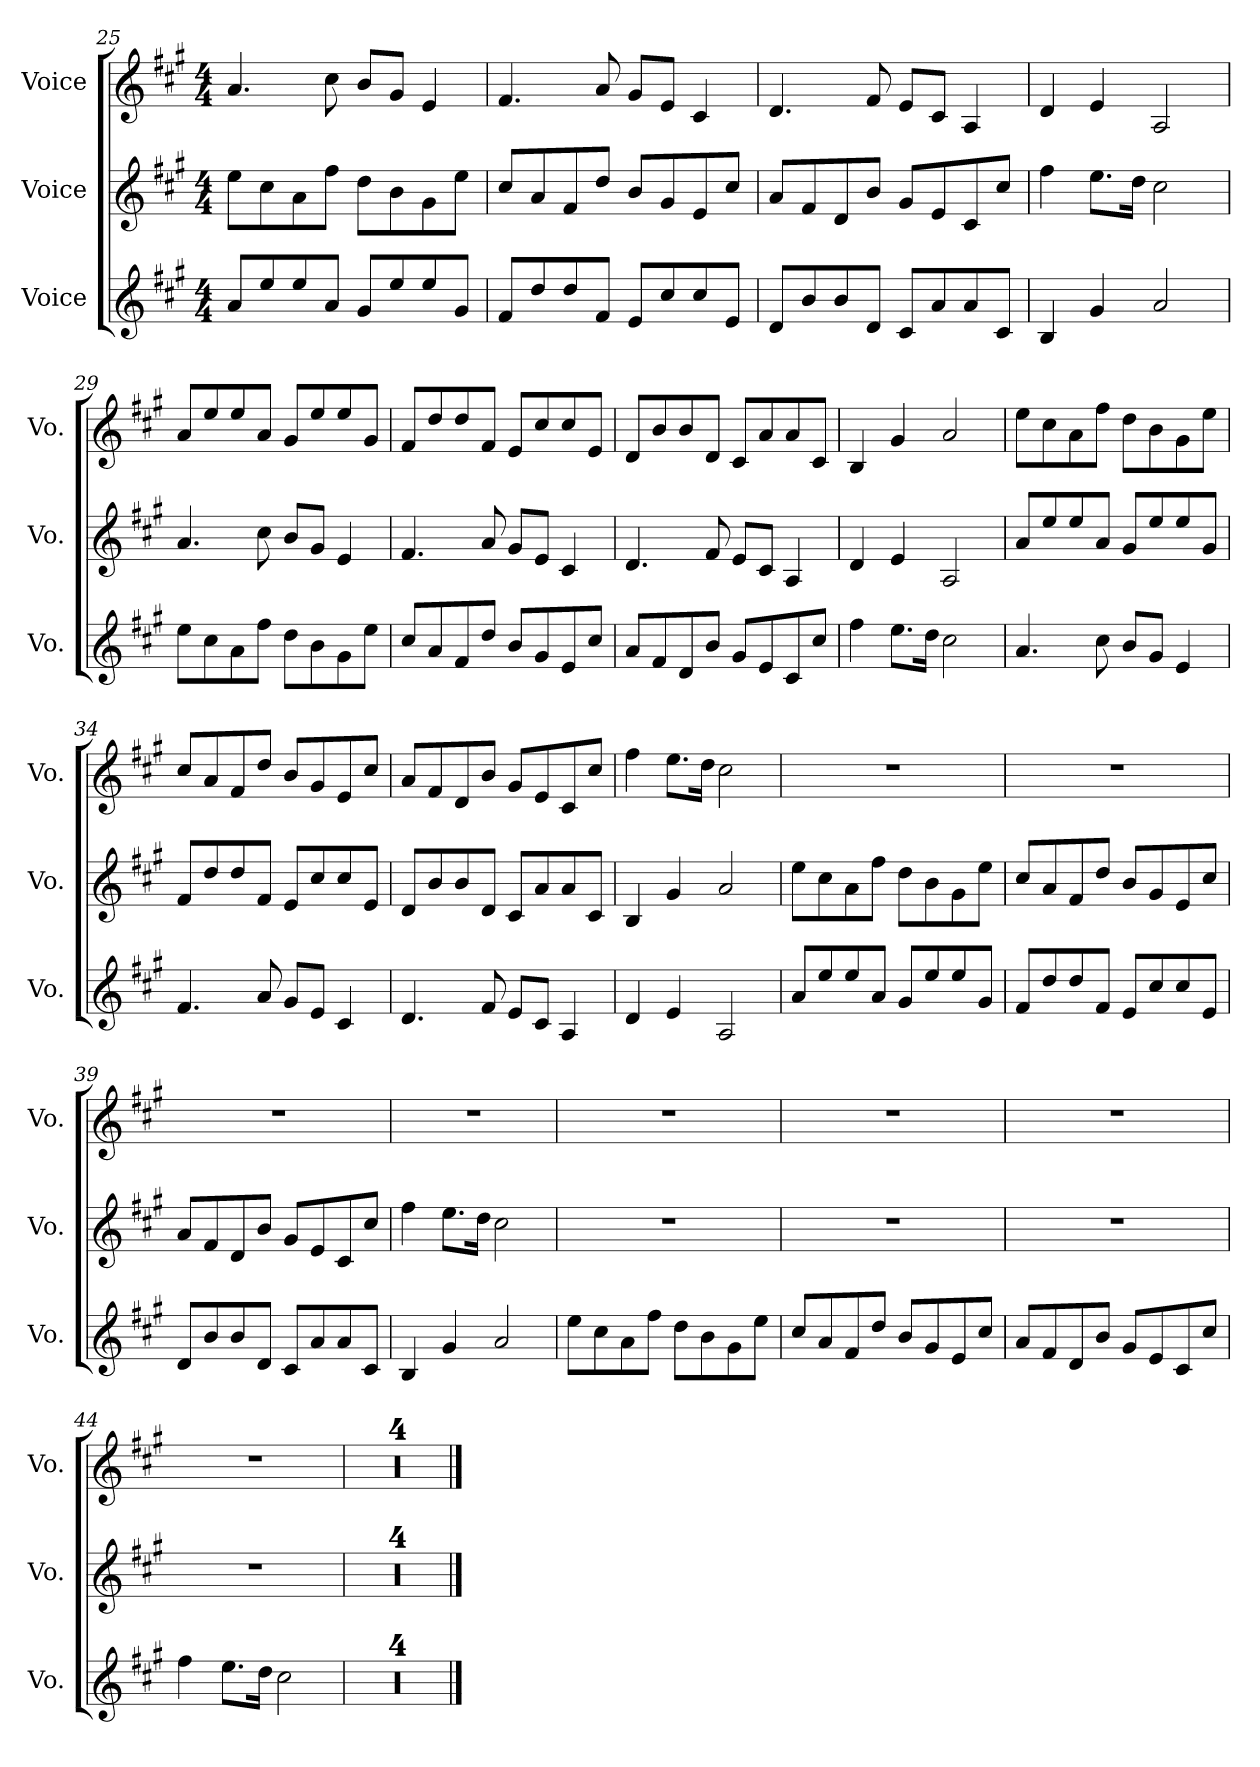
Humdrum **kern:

**kern	**kern	**kern
*part3	*part2	*part1
*staff3	*staff2	*staff1
*I"Voice	*I"Voice	*I"Voice
*I'Vo.	*I'Vo.	*I'Vo.
!!LO:LB:g=z
*clefG2	*clefG2	*clefG2
*k[f#c#g#]	*k[f#c#g#]	*k[f#c#g#]
*A:	*A:	*A:
*M4/4	*M4/4	*M4/4
=25	=25	=25
8a/L	8ee\L	4.a/
8ee/	8cc#\	.
8ee/	8a\	.
8a/J	8ff#\J	8cc#\
8g#/L	8dd\L	8b/L
8ee/	8b\	8g#/J
8ee/	8g#\	4e/
8g#/J	8ee\J	.
=26	=26	=26
8f#/L	8cc#/L	4.f#/
8dd/	8a/	.
8dd/	8f#/	.
8f#/J	8dd/J	8a/
8e/L	8b/L	8g#/L
8cc#/	8g#/	8e/J
8cc#/	8e/	4c#/
8e/J	8cc#/J	.
=27	=27	=27
8d/L	8a/L	4.d/
8b/	8f#/	.
8b/	8d/	.
8d/J	8b/J	8f#/
8c#/L	8g#/L	8e/L
8a/	8e/	8c#/J
8a/	8c#/	4A/
8c#/J	8cc#/J	.
=28	=28	=28
4B/	4ff#\	4d/
4g#/	8.ee\L	4e/
.	16dd\Jk	.
2a/	2cc#\	2A/
!!LO:PB:g=z
=29	=29	=29
8ee\L	4.a/	8a/L
8cc#\	.	8ee/
8a\	.	8ee/
8ff#\J	8cc#\	8a/J
8dd\L	8b/L	8g#/L
8b\	8g#/J	8ee/
8g#\	4e/	8ee/
8ee\J	.	8g#/J
=30	=30	=30
8cc#/L	4.f#/	8f#/L
8a/	.	8dd/
8f#/	.	8dd/
8dd/J	8a/	8f#/J
8b/L	8g#/L	8e/L
8g#/	8e/J	8cc#/
8e/	4c#/	8cc#/
8cc#/J	.	8e/J
=31	=31	=31
8a/L	4.d/	8d/L
8f#/	.	8b/
8d/	.	8b/
8b/J	8f#/	8d/J
8g#/L	8e/L	8c#/L
8e/	8c#/J	8a/
8c#/	4A/	8a/
8cc#/J	.	8c#/J
=32	=32	=32
4ff#\	4d/	4B/
8.ee\L	4e/	4g#/
16dd\Jk	.	.
2cc#\	2A/	2a/
!!LO:LB:g=z
=33	=33	=33
4.a/	8a/L	8ee\L
.	8ee/	8cc#\
.	8ee/	8a\
8cc#\	8a/J	8ff#\J
8b/L	8g#/L	8dd\L
8g#/J	8ee/	8b\
4e/	8ee/	8g#\
.	8g#/J	8ee\J
=34	=34	=34
4.f#/	8f#/L	8cc#/L
.	8dd/	8a/
.	8dd/	8f#/
8a/	8f#/J	8dd/J
8g#/L	8e/L	8b/L
8e/J	8cc#/	8g#/
4c#/	8cc#/	8e/
.	8e/J	8cc#/J
=35	=35	=35
4.d/	8d/L	8a/L
.	8b/	8f#/
.	8b/	8d/
8f#/	8d/J	8b/J
8e/L	8c#/L	8g#/L
8c#/J	8a/	8e/
4A/	8a/	8c#/
.	8c#/J	8cc#/J
=36	=36	=36
4d/	4B/	4ff#\
4e/	4g#/	8.ee\L
.	.	16dd\Jk
2A/	2a/	2cc#\
!!LO:LB:g=z
=37	=37	=37
8a/L	8ee\L	1r
8ee/	8cc#\	.
8ee/	8a\	.
8a/J	8ff#\J	.
8g#/L	8dd\L	.
8ee/	8b\	.
8ee/	8g#\	.
8g#/J	8ee\J	.
=38	=38	=38
8f#/L	8cc#/L	1r
8dd/	8a/	.
8dd/	8f#/	.
8f#/J	8dd/J	.
8e/L	8b/L	.
8cc#/	8g#/	.
8cc#/	8e/	.
8e/J	8cc#/J	.
=39	=39	=39
8d/L	8a/L	1r
8b/	8f#/	.
8b/	8d/	.
8d/J	8b/J	.
8c#/L	8g#/L	.
8a/	8e/	.
8a/	8c#/	.
8c#/J	8cc#/J	.
=40	=40	=40
4B/	4ff#\	1r
4g#/	8.ee\L	.
.	16dd\Jk	.
2a/	2cc#\	.
!!LO:LB:g=z
=41	=41	=41
8ee\L	1r	1r
8cc#\	.	.
8a\	.	.
8ff#\J	.	.
8dd\L	.	.
8b\	.	.
8g#\	.	.
8ee\J	.	.
=42	=42	=42
8cc#/L	1r	1r
8a/	.	.
8f#/	.	.
8dd/J	.	.
8b/L	.	.
8g#/	.	.
8e/	.	.
8cc#/J	.	.
=43	=43	=43
8a/L	1r	1r
8f#/	.	.
8d/	.	.
8b/J	.	.
8g#/L	.	.
8e/	.	.
8c#/	.	.
8cc#/J	.	.
=44	=44	=44
4ff#\	1r	1r
8.ee\L	.	.
16dd\Jk	.	.
2cc#\	.	.
!!LO:PB:g=z
=45	=45	=45
1r	1r	1r
=46	=46	=46
1r	1r	1r
=47	=47	=47
1r	1r	1r
=48	=48	=48
1r	1r	1r
==	==	==
*-	*-	*-
